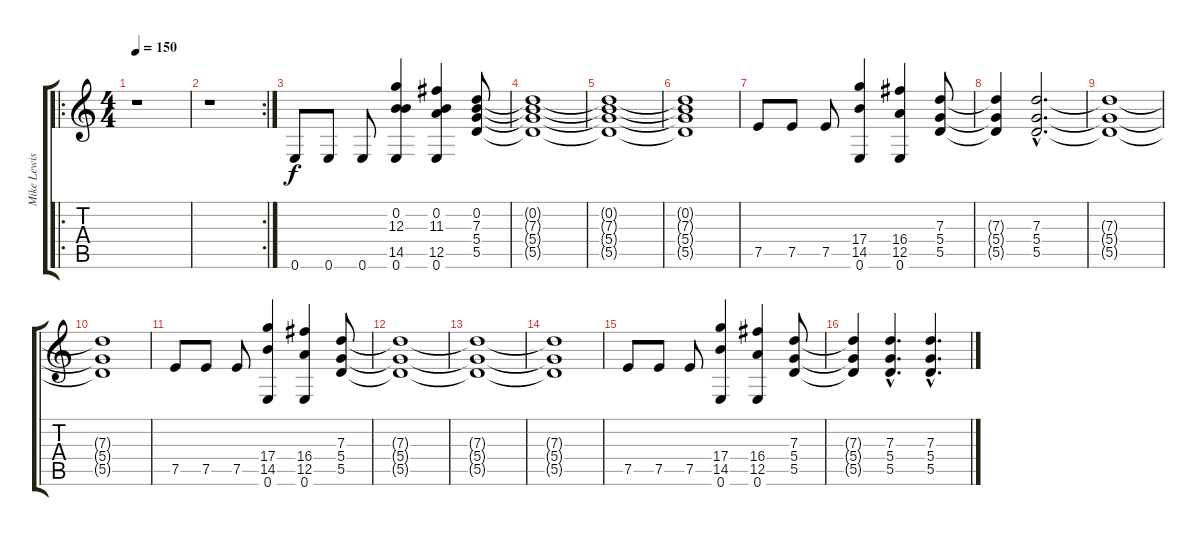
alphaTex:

\track ("Mike Lewis" "Mike Lewis") {instrument acousticguitarsteel}
\staff {score tabs}
\tuning (E4 B3 G3 D3 A2 E2) {hide}
\ro
\ts (4 4)
\tempo 150
\clef g2
\ks c
r.1{dy f instrument acousticguitarsteel} |
\rc 2
r.1 |
0.6.8 0.6.8 0.6.8 (0.2 12.3 14.5 0.6).4 (0.2 11.3 12.5 0.6).4 (0.2 7.3 5.4 5.5).8 |
(0.2{t} 7.3{t} 5.4{t} 5.5{t}).1 |
(0.2{t} 7.3{t} 5.4{t} 5.5{t}).1 |
(0.2{t} 7.3{t} 5.4{t} 5.5{t}).1 |
7.5.8 7.5.8 7.5.8 (17.4 14.5 0.6).4 (16.4 12.5 0.6).4 (7.3 5.4 5.5).8 |
(7.3{t} 5.4{t} 5.5{t}).4 (7.3{hac} 5.4{hac} 5.5{hac}).2{d} |
(7.3{t} 5.4{t} 5.5{t}).1 |
(7.3{t} 5.4{t} 5.5{t}).1 |
7.5.8 7.5.8 7.5.8 (17.4 14.5 0.6).4 (16.4 12.5 0.6).4 (7.3 5.4 5.5).8 |
(7.3{t} 5.4{t} 5.5{t}).1 |
(7.3{t} 5.4{t} 5.5{t}).1 |
(7.3{t} 5.4{t} 5.5{t}).1 |
7.5.8 7.5.8 7.5.8 (17.4 14.5 0.6).4 (16.4 12.5 0.6).4 (7.3 5.4 5.5).8 |
(7.3{t} 5.4{t} 5.5{t}).4 (7.3{hac} 5.4{hac} 5.5{hac}).4{d} (7.3{hac} 5.4{hac} 5.5{hac}).4{d}
